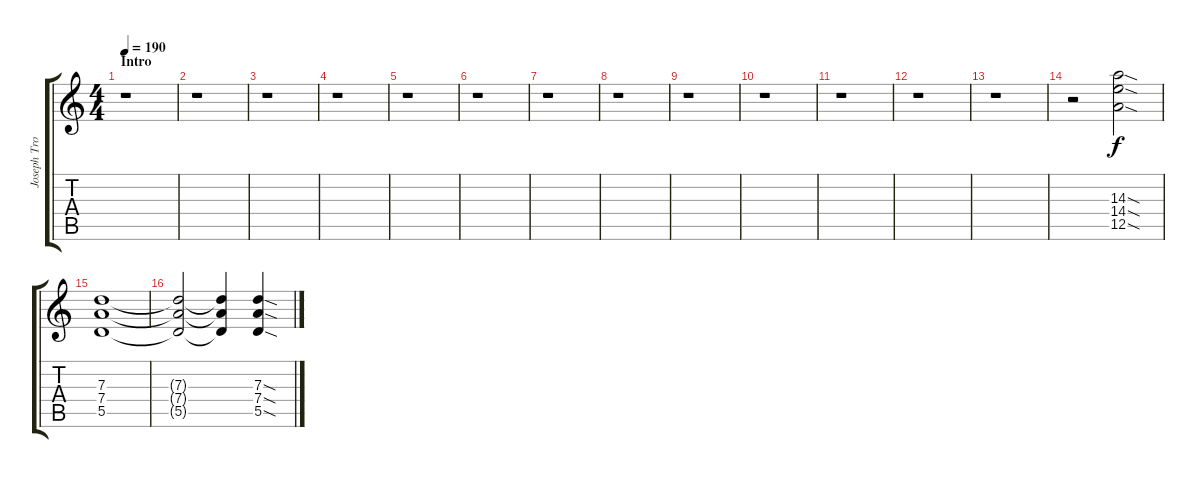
\track ("Joseph Trohman (Lead Guitar)" "Joseph Tro") {instrument distortionguitar}
\staff {score tabs}
\tuning (E4 B3 G3 D3 A2 E2) {hide}
\ts (4 4)
\section ("" "Intro")
\tempo 190
\clef g2
\ks c
r.1{dy f instrument distortionguitar} |
r.1 |
r.1 |
r.1 |
r.1 |
r.1 |
r.1 |
r.1 |
r.1 |
r.1 |
r.1 |
r.1 |
r.1 |
r.2 (14.3{sod} 14.4{sod} 12.5{sod}).2 |
(7.3 7.4 5.5).1 |
(7.3{t} 7.4{t} 5.5{t}).2 (7.3{t} 7.4{t} 5.5{t}).4 (7.3{sod} 7.4{sod} 5.5{sod}).4
